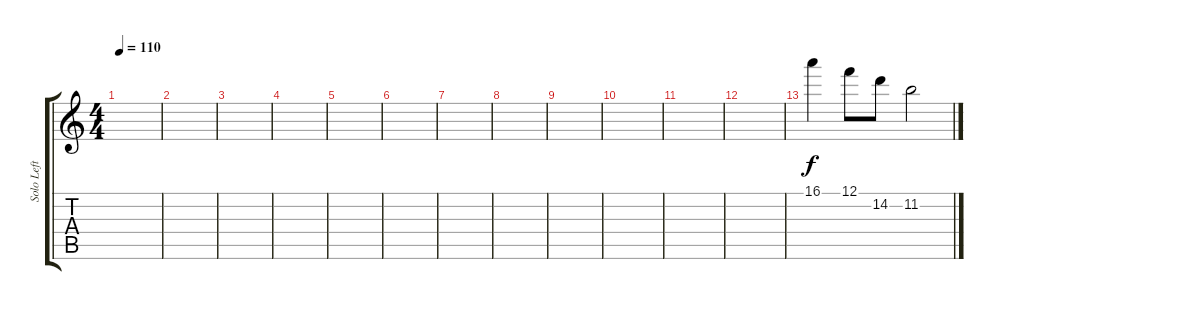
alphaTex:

\track ("Solo Left" "Solo Left") {instrument distortionguitar}
\staff {score tabs}
\tuning (F4 C4 G3 D3 A2 E2) {hide}
\ts (4 4)
\tempo 110
\clef g2
\ks c
|
|
|
|
|
|
|
|
|
|
|
|
16.1.4 12.1.8 14.2.8 11.2.2
